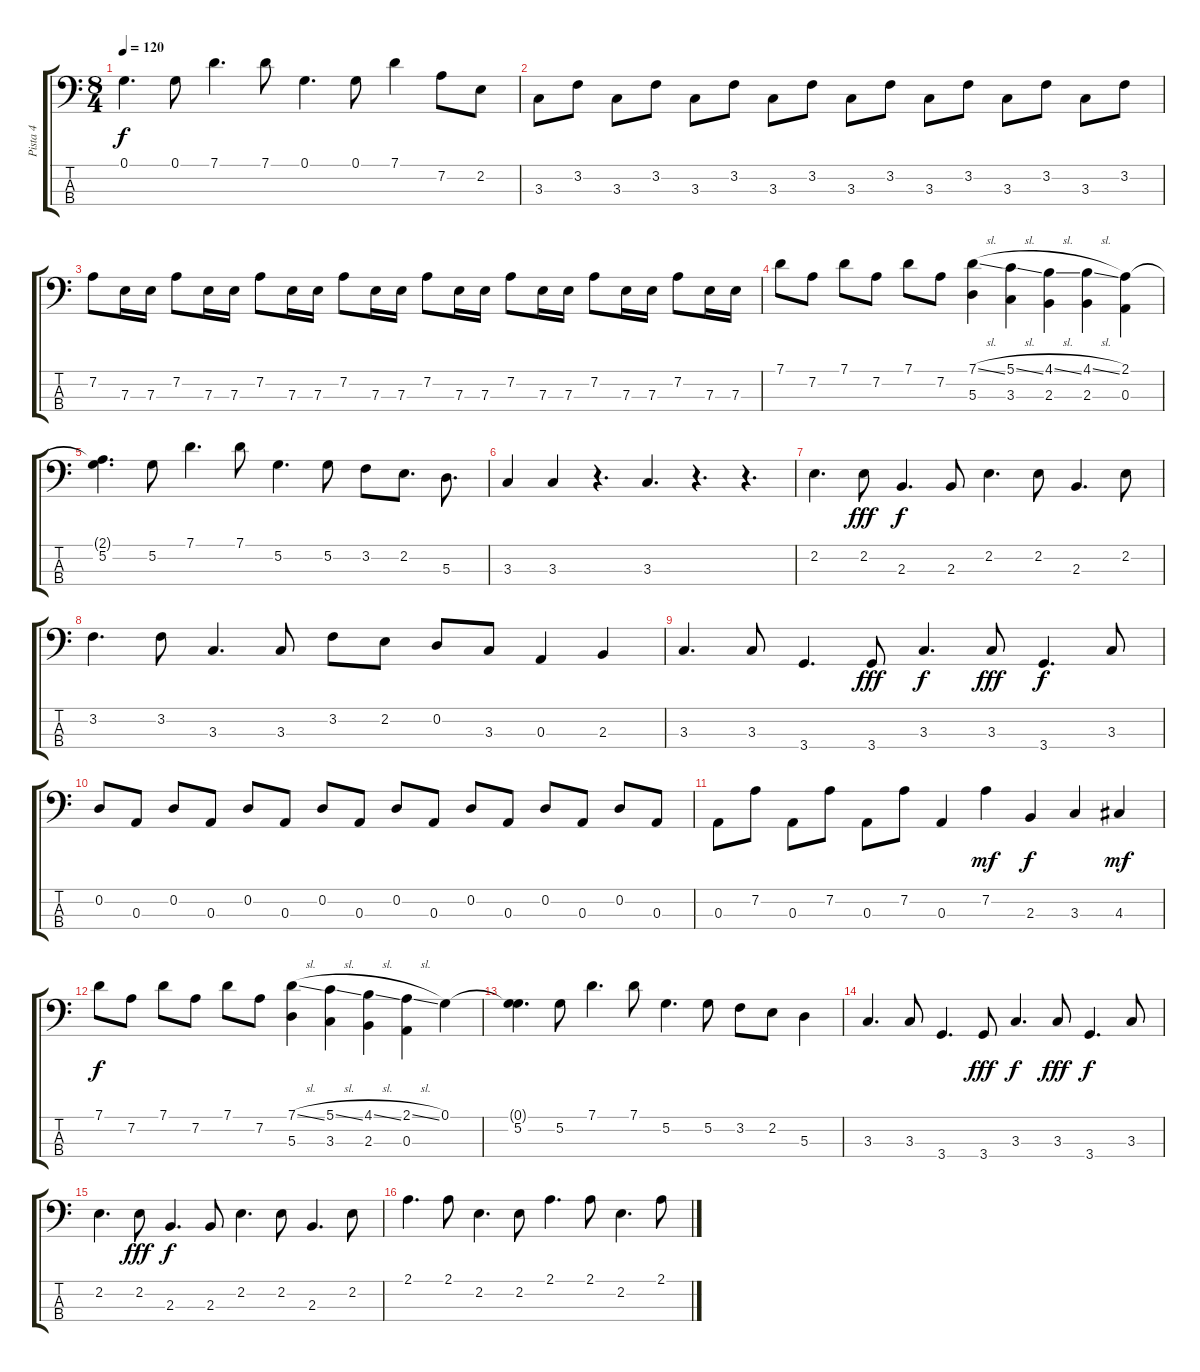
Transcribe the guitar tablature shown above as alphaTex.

\track ("Pista 4" "Pista 4") {instrument electricbassfinger}
\staff {score tabs}
\tuning (G2 D2 A1 E1) {hide}
\ts (8 4)
\tempo 120
\clef f4
\ks c
0.1.4{d dy f} 0.1.8 7.1.4{d} 7.1.8 0.1.4{d} 0.1.8 7.1.4 7.2.8 2.2.8 |
3.3.8 3.2.8 3.3.8 3.2.8 3.3.8 3.2.8 3.3.8 3.2.8 3.3.8 3.2.8 3.3.8 3.2.8 3.3.8 3.2.8 3.3.8 3.2.8 |
7.2.8 7.3.16 7.3.16 7.2.8 7.3.16 7.3.16 7.2.8 7.3.16 7.3.16 7.2.8 7.3.16 7.3.16 7.2.8 7.3.16 7.3.16 7.2.8 7.3.16 7.3.16 7.2.8 7.3.16 7.3.16 7.2.8 7.3.16 7.3.16 |
7.1.8 7.2.8 7.1.8 7.2.8 7.1.8 7.2.8 (7.1{sl} 5.3).4 (5.1{sl} 3.3).4 (4.1{sl} 2.3).4 (4.1{sl} 2.3).4 (2.1 0.3).4 |
(2.1{t} 5.2).4{d} 5.2.8 7.1.4{d} 7.1.8 5.2.4{d} 5.2.8 3.2.8 2.2.8{d} 5.3.8{d} |
3.3.4 3.3.4 r.4{d} 3.3.4{d} r.4{d} r.4{d} |
2.2.4{d} 2.2.8{dy fff} 2.3.4{d dy f} 2.3.8 2.2.4{d} 2.2.8 2.3.4{d} 2.2.8 |
3.2.4{d} 3.2.8 3.3.4{d} 3.3.8 3.2.8 2.2.8 0.2.8 3.3.8 0.3.4 2.3.4 |
3.3.4{d} 3.3.8 3.4.4{d} 3.4.8{dy fff} 3.3.4{d dy f} 3.3.8{dy fff} 3.4.4{d dy f} 3.3.8 |
0.2.8 0.3.8 0.2.8 0.3.8 0.2.8 0.3.8 0.2.8 0.3.8 0.2.8 0.3.8 0.2.8 0.3.8 0.2.8 0.3.8 0.2.8 0.3.8 |
0.3.8 7.2.8 0.3.8 7.2.8 0.3.8 7.2.8 0.3.4 7.2.4{dy mf} 2.3.4{dy f} 3.3.4 4.3.4{dy mf} |
7.1.8{dy f} 7.2.8 7.1.8 7.2.8 7.1.8 7.2.8 (7.1{sl} 5.3).4 (5.1{sl} 3.3).4 (4.1{sl} 2.3).4 (2.1{sl} 0.3).4 0.1.4 |
(0.1{t} 5.2).4{d} 5.2.8 7.1.4{d} 7.1.8 5.2.4{d} 5.2.8 3.2.8 2.2.8 5.3.4 |
3.3.4{d} 3.3.8 3.4.4{d} 3.4.8{dy fff} 3.3.4{d dy f} 3.3.8{dy fff} 3.4.4{d dy f} 3.3.8 |
2.2.4{d} 2.2.8{dy fff} 2.3.4{d dy f} 2.3.8 2.2.4{d} 2.2.8 2.3.4{d} 2.2.8 |
2.1.4{d} 2.1.8 2.2.4{d} 2.2.8 2.1.4{d} 2.1.8 2.2.4{d} 2.1.8
